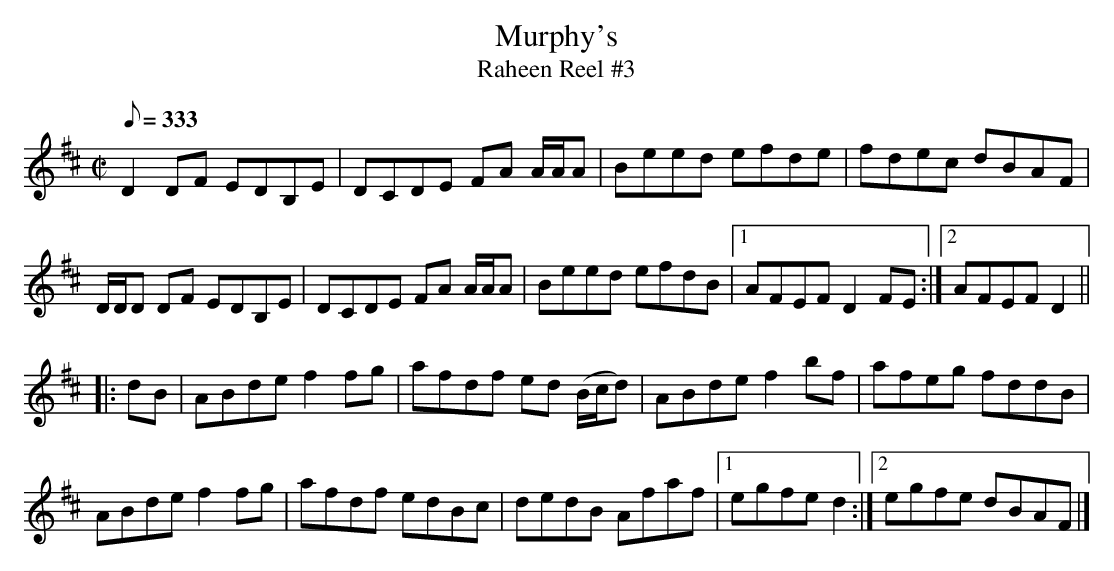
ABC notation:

X:1
T:Murphy's
T:Raheen Reel #3
L:1/8
Q:333
M:C|
K:D
D2 DF EDB,E|DCDE FA A/A/A|Beed efde|fdec dBAF|
D/D/D DF EDB,E|DCDE FA A/A/A|Beed efdB|[1AFEF D2 FE:|[2AFEF D2||
|:dB|ABde f2 fg|afdf ed (B/c/d)|ABde f2 bf|afeg fddB|
ABde f2 fg|afdf edBc|dedB Afaf|[1egfe d2:|[2egfe dBAF|]
